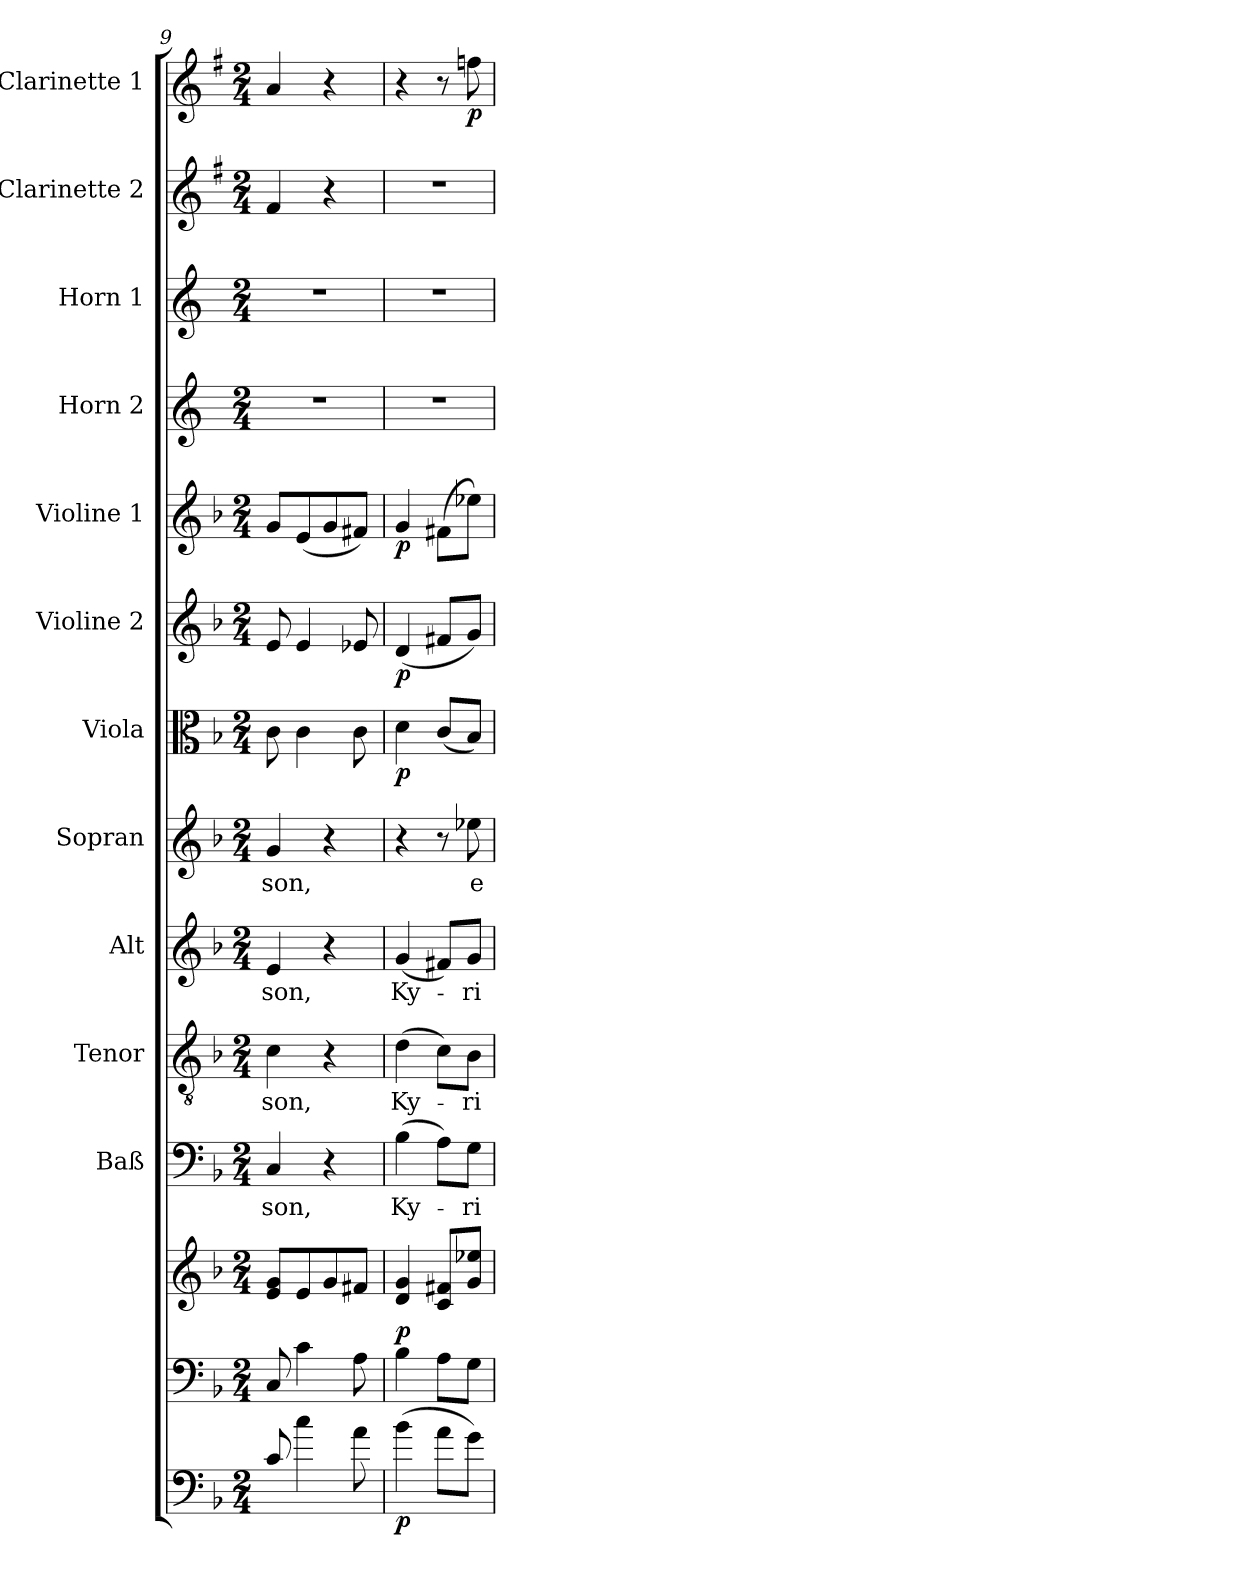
**kern	**dynam	**kern	**kern	**dynam	**kern	**text	**kern	**text	**kern	**text	**kern	**text	**kern	**dynam	**kern	**dynam	**kern	**dynam	**kern	**kern	**kern	**kern	**dynam
*part13	*part13	*part12	*part12	*part12	*part11	*part11	*part10	*part10	*part9	*part9	*part8	*part8	*part7	*part7	*part6	*part6	*part5	*part5	*part4	*part3	*part2	*part1	*part1
*staff14	*staff14	*staff13	*staff12	*staff12/13	*staff11	*staff11	*staff10	*staff10	*staff9	*staff9	*staff8	*staff8	*staff7	*staff7	*staff6	*staff6	*staff5	*staff5	*staff4	*staff3	*staff2	*staff1	*staff1
*	*	*	*	*	*I"Baß	*	*I"Tenor	*	*I"Alt	*	*I"Sopran	*	*I"Viola	*	*I"Violine 2	*	*I"Violine 1	*	*I"Horn 2	*I"Horn 1	*I"Clarinette 2	*I"Clarinette 1	*
*	*	*	*	*	*I'Baß	*	*I'Ten	*	*I'Alt	*	*I'Sop	*	*I'Vla.	*	*I'Vln. 2	*	*I'Vln. 1	*	*I'Hrn. 2	*I'Hrn. 1	*	*	*
*clefF4	*	*clefF4	*clefG2	*	*clefF4	*	*clefGv2	*	*clefG2	*	*clefG2	*	*clefC3	*	*clefG2	*	*clefG2	*	*clefG2	*clefG2	*clefG2	*clefG2	*
*ITrd7c12	*	*	*	*	*	*	*	*	*	*	*	*	*	*	*	*	*	*	*ITrd4c7	*ITrd4c7	*ITrd1c2	*ITrd1c2	*
*k[b-]	*	*k[b-]	*k[b-]	*	*k[b-]	*	*k[b-]	*	*k[b-]	*	*k[b-]	*	*k[b-]	*	*k[b-]	*	*k[b-]	*	*k[b-]	*k[b-]	*k[b-]	*k[b-]	*
*F:	*	*F:	*F:	*	*F:	*	*F:	*	*F:	*	*F:	*	*F:	*	*F:	*	*F:	*	*F:	*F:	*F:	*F:	*
*M2/4	*	*M2/4	*M2/4	*	*M2/4	*	*M2/4	*	*M2/4	*	*M2/4	*	*M2/4	*	*M2/4	*	*M2/4	*	*M2/4	*M2/4	*M2/4	*M2/4	*
=9	=9	=9	=9	=9	=9	=9	=9	=9	=9	=9	=9	=9	=9	=9	=9	=9	=9	=9	=9	=9	=9	=9	=9
!	!	!	!	!	!	!LO:LY:b	!	!LO:LY:b	!	!LO:LY:b	!	!LO:LY:b	!	!	!	!	!	!	!	!	!	!	!
8C/	.	8C/	8e/ 8g/L	.	4C/	-son,	4c\	-son,	4e/	-son,	4g/	-son,	8c\	.	8e/	.	8g/L	.	2r	2r	4e/	4g/	.
4c\	.	4c\	8e/	.	.	.	.	.	.	.	.	.	4c\	.	4e/	.	(<8e/	.	.	.	.	.	.
.	.	.	8g/	.	4r	.	4r	.	4r	.	4r	.	.	.	.	.	8g/	.	.	.	4r	4r	.
8A\	.	8A\	8f#X/J	.	.	.	.	.	.	.	.	.	8c\	.	8e-X/	.	8f#X/J)	.	.	.	.	.	.
=10	=10	=10	=10	=10	=10	=10	=10	=10	=10	=10	=10	=10	=10	=10	=10	=10	=10	=10	=10	=10	=10	=10	=10
!	!LO:DY:b	!	!	!LO:DY:a=2	!	!LO:LY:b	!	!LO:LY:b	!	!LO:LY:b	!	!	!	!LO:DY:b	!	!LO:DY:b	!	!LO:DY:b	!	!	!	!	!
(>4B-\	p	4B-\	4d/ 4g/	p	(>4B-\	Ky-	(>4d\	Ky-	(<4g/	Ky-	4r	.	4d\	p	(<4d/	p	4g/	p	2r	2r	2r	4r	.
8A\L	.	8A\L	8c/ 8f#X/L	.	8A\L)	.	8c\L)	.	8f#X/L)	.	8r	.	(<8c/L	.	8f#X/L	.	(>8f#X\L	.	.	.	.	8r	.
!	!	!	!	!	!	!LO:LY:b	!	!LO:LY:b	!	!LO:LY:b	!	!LO:LY:b	!	!	!	!	!	!	!	!	!	!	!LO:DY:b
8G\J)	.	8G\J	8g/ 8ee-X/J	.	8G\J	-ri-	8B-\J	-ri-	8g/J	-ri-	8ee-X\	e-	8B-/J)	.	8g/J)	.	8ee-X\J)	.	.	.	.	8ee-X\	p
=	=	=	=	=	=	=	=	=	=	=	=	=	=	=	=	=	=	=	=	=	=	=	=
*-	*-	*-	*-	*-	*-	*-	*-	*-	*-	*-	*-	*-	*-	*-	*-	*-	*-	*-	*-	*-	*-	*-	*-
